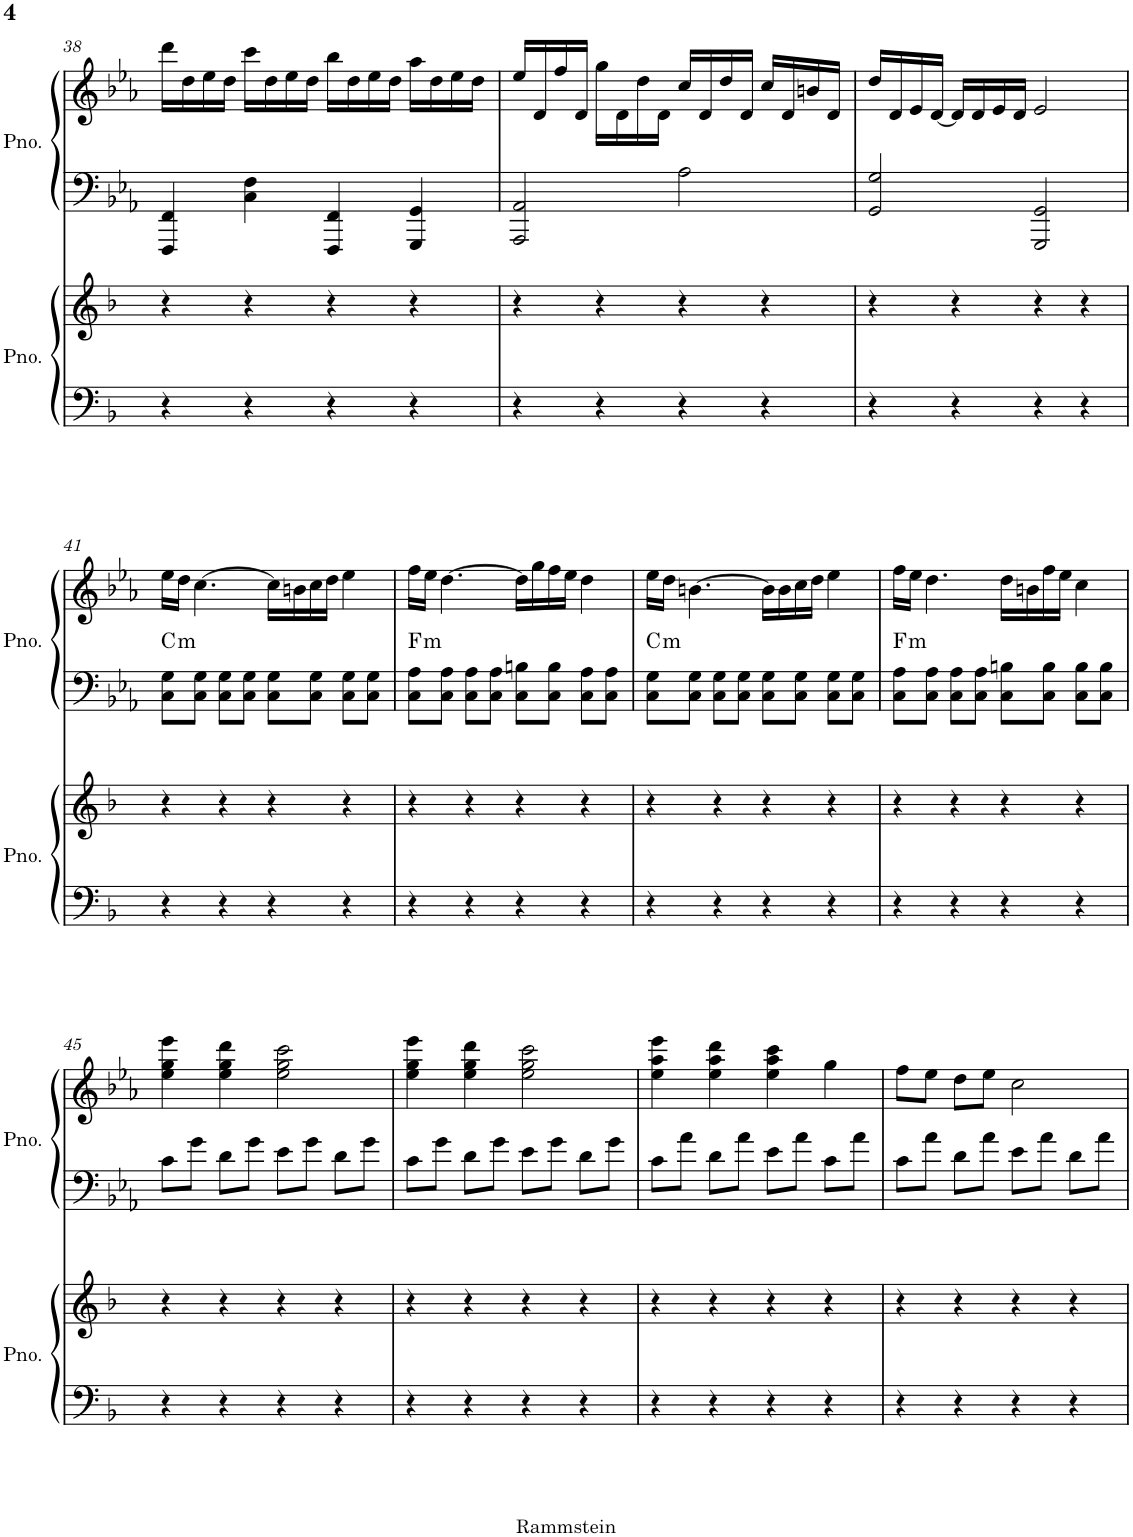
**kern	**kern	**kern	**kern	**harte
*part2	*part2	*part1	*part1	*part1
*staff4	*staff3	*staff2	*staff1	*
*I"Piano	*	*I"Grand Piano	*	*
*I'Pno.	*	*I'Pno.	*	*
!!LO:PB:g=z
*clefF4	*clefG2	*clefF4	*clefG2	*
*k[b-]	*k[b-]	*k[b-e-a-]	*k[b-e-a-]	*
*M4/4	*M4/4	*M4/4	*M4/4	*
=38	=38	=38	=38	=38
4r	4r	4FFF/ 4FF/	16ddd\LL	.
.	.	.	16dd\	.
.	.	.	16ee-\	.
.	.	.	16dd\JJ	.
4r	4r	4C\ 4F\	16ccc\LL	.
.	.	.	16dd\	.
.	.	.	16ee-\	.
.	.	.	16dd\JJ	.
4r	4r	4FFF/ 4FF/	16bb-\LL	.
.	.	.	16dd\	.
.	.	.	16ee-\	.
.	.	.	16dd\JJ	.
4r	4r	4GGG/ 4GG/	16aa-\LL	.
.	.	.	16dd\	.
.	.	.	16ee-\	.
.	.	.	16dd\JJ	.
=39	=39	=39	=39	=39
4r	4r	2AAA-/ 2AA-/	16ee-/LL	.
.	.	.	16d/	.
.	.	.	16ff/	.
.	.	.	16d/JJ	.
4r	4r	.	16gg\LL	.
.	.	.	16d\	.
.	.	.	16dd\	.
.	.	.	16d\JJ	.
4r	4r	2A-\	16cc/LL	.
.	.	.	16d/	.
.	.	.	16dd/	.
.	.	.	16d/JJ	.
4r	4r	.	16cc/LL	.
.	.	.	16d/	.
.	.	.	16bn/	.
.	.	.	16d/JJ	.
=40	=40	=40	=40	=40
4r	4r	2GG/ 2G/	16dd/LL	.
.	.	.	16d/	.
.	.	.	16e-/	.
.	.	.	[16d/JJ	.
4r	4r	.	16d/LL]	.
.	.	.	16d/	.
.	.	.	16e-/	.
.	.	.	16d/JJ	.
4r	4r	2GGG/ 2GG/	2e-/	.
4r	4r	.	.	.
!!LO:LB:g=z
=41	=41	=41	=41	=41
!	!	!	!	!LO:H:kt=m
4r	4r	8C\ 8G\L	16ee-\LL	C:min
.	.	.	16dd\JJ	.
.	.	8C\ 8G\J	[4.cc\	.
4r	4r	8C\ 8G\L	.	.
.	.	8C\ 8G\J	.	.
4r	4r	8C\ 8G\L	16cc\LL]	.
.	.	.	16bn\	.
.	.	8C\ 8G\J	16cc\	.
.	.	.	16dd\JJ	.
4r	4r	8C\ 8G\L	4ee-\	.
.	.	8C\ 8G\J	.	.
=42	=42	=42	=42	=42
!	!	!	!	!LO:H:kt=m
4r	4r	8C\ 8A-\L	16ff\LL	F:min
.	.	.	16ee-\JJ	.
.	.	8C\ 8A-\J	[4.dd\	.
4r	4r	8C\ 8A-\L	.	.
.	.	8C\ 8A-\J	.	.
4r	4r	8C\ 8Bn\L	16dd\LL]	.
.	.	.	16gg\	.
.	.	8C\ 8B\J	16ff\	.
.	.	.	16ee-\JJ	.
4r	4r	8C\ 8A-\L	4dd\	.
.	.	8C\ 8A-\J	.	.
=43	=43	=43	=43	=43
!	!	!	!	!LO:H:kt=m
4r	4r	8C\ 8G\L	16ee-\LL	C:min
.	.	.	16dd\JJ	.
.	.	8C\ 8G\J	[4.bn\	.
4r	4r	8C\ 8G\L	.	.
.	.	8C\ 8G\J	.	.
4r	4r	8C\ 8G\L	16b\LL]	.
.	.	.	16b\	.
.	.	8C\ 8G\J	16cc\	.
.	.	.	16dd\JJ	.
4r	4r	8C\ 8G\L	4ee-\	.
.	.	8C\ 8G\J	.	.
=44	=44	=44	=44	=44
!	!	!	!	!LO:H:kt=m
4r	4r	8C\ 8A-\L	16ff\LL	F:min
.	.	.	16ee-\JJ	.
.	.	8C\ 8A-\J	4.dd\	.
4r	4r	8C\ 8A-\L	.	.
.	.	8C\ 8A-\J	.	.
4r	4r	8C\ 8Bn\L	16dd\LL	.
.	.	.	16bn\	.
.	.	8C\ 8B\J	16ff\	.
.	.	.	16ee-\JJ	.
4r	4r	8C\ 8B\L	4cc\	.
.	.	8C\ 8B\J	.	.
!!LO:LB:g=z
=45	=45	=45	=45	=45
4r	4r	8c\L	4ee-\ 4gg\ 4eee-\	.
.	.	8g\J	.	.
4r	4r	8d\L	4ee-\ 4gg\ 4ddd\	.
.	.	8g\J	.	.
4r	4r	8e-\L	2ee-\ 2gg\ 2ccc\	.
.	.	8g\J	.	.
4r	4r	8d\L	.	.
.	.	8g\J	.	.
=46	=46	=46	=46	=46
4r	4r	8c\L	4ee-\ 4gg\ 4eee-\	.
.	.	8g\J	.	.
4r	4r	8d\L	4ee-\ 4gg\ 4ddd\	.
.	.	8g\J	.	.
4r	4r	8e-\L	2ee-\ 2gg\ 2ccc\	.
.	.	8g\J	.	.
4r	4r	8d\L	.	.
.	.	8g\J	.	.
=47	=47	=47	=47	=47
4r	4r	8c\L	4ee-\ 4aa-\ 4eee-\	.
.	.	8a-\J	.	.
4r	4r	8d\L	4ee-\ 4aa-\ 4ddd\	.
.	.	8a-\J	.	.
4r	4r	8e-\L	4ee-\ 4aa-\ 4ccc\	.
.	.	8a-\J	.	.
4r	4r	8c\L	4gg\	.
.	.	8a-\J	.	.
=48	=48	=48	=48	=48
4r	4r	8c\L	8ff\L	.
.	.	8a-\J	8ee-\J	.
4r	4r	8d\L	8dd\L	.
.	.	8a-\J	8ee-\J	.
4r	4r	8e-\L	2cc\	.
.	.	8a-\J	.	.
4r	4r	8d\L	.	.
.	.	8a-\J	.	.
=	=	=	=	=
*-	*-	*-	*-	*-
